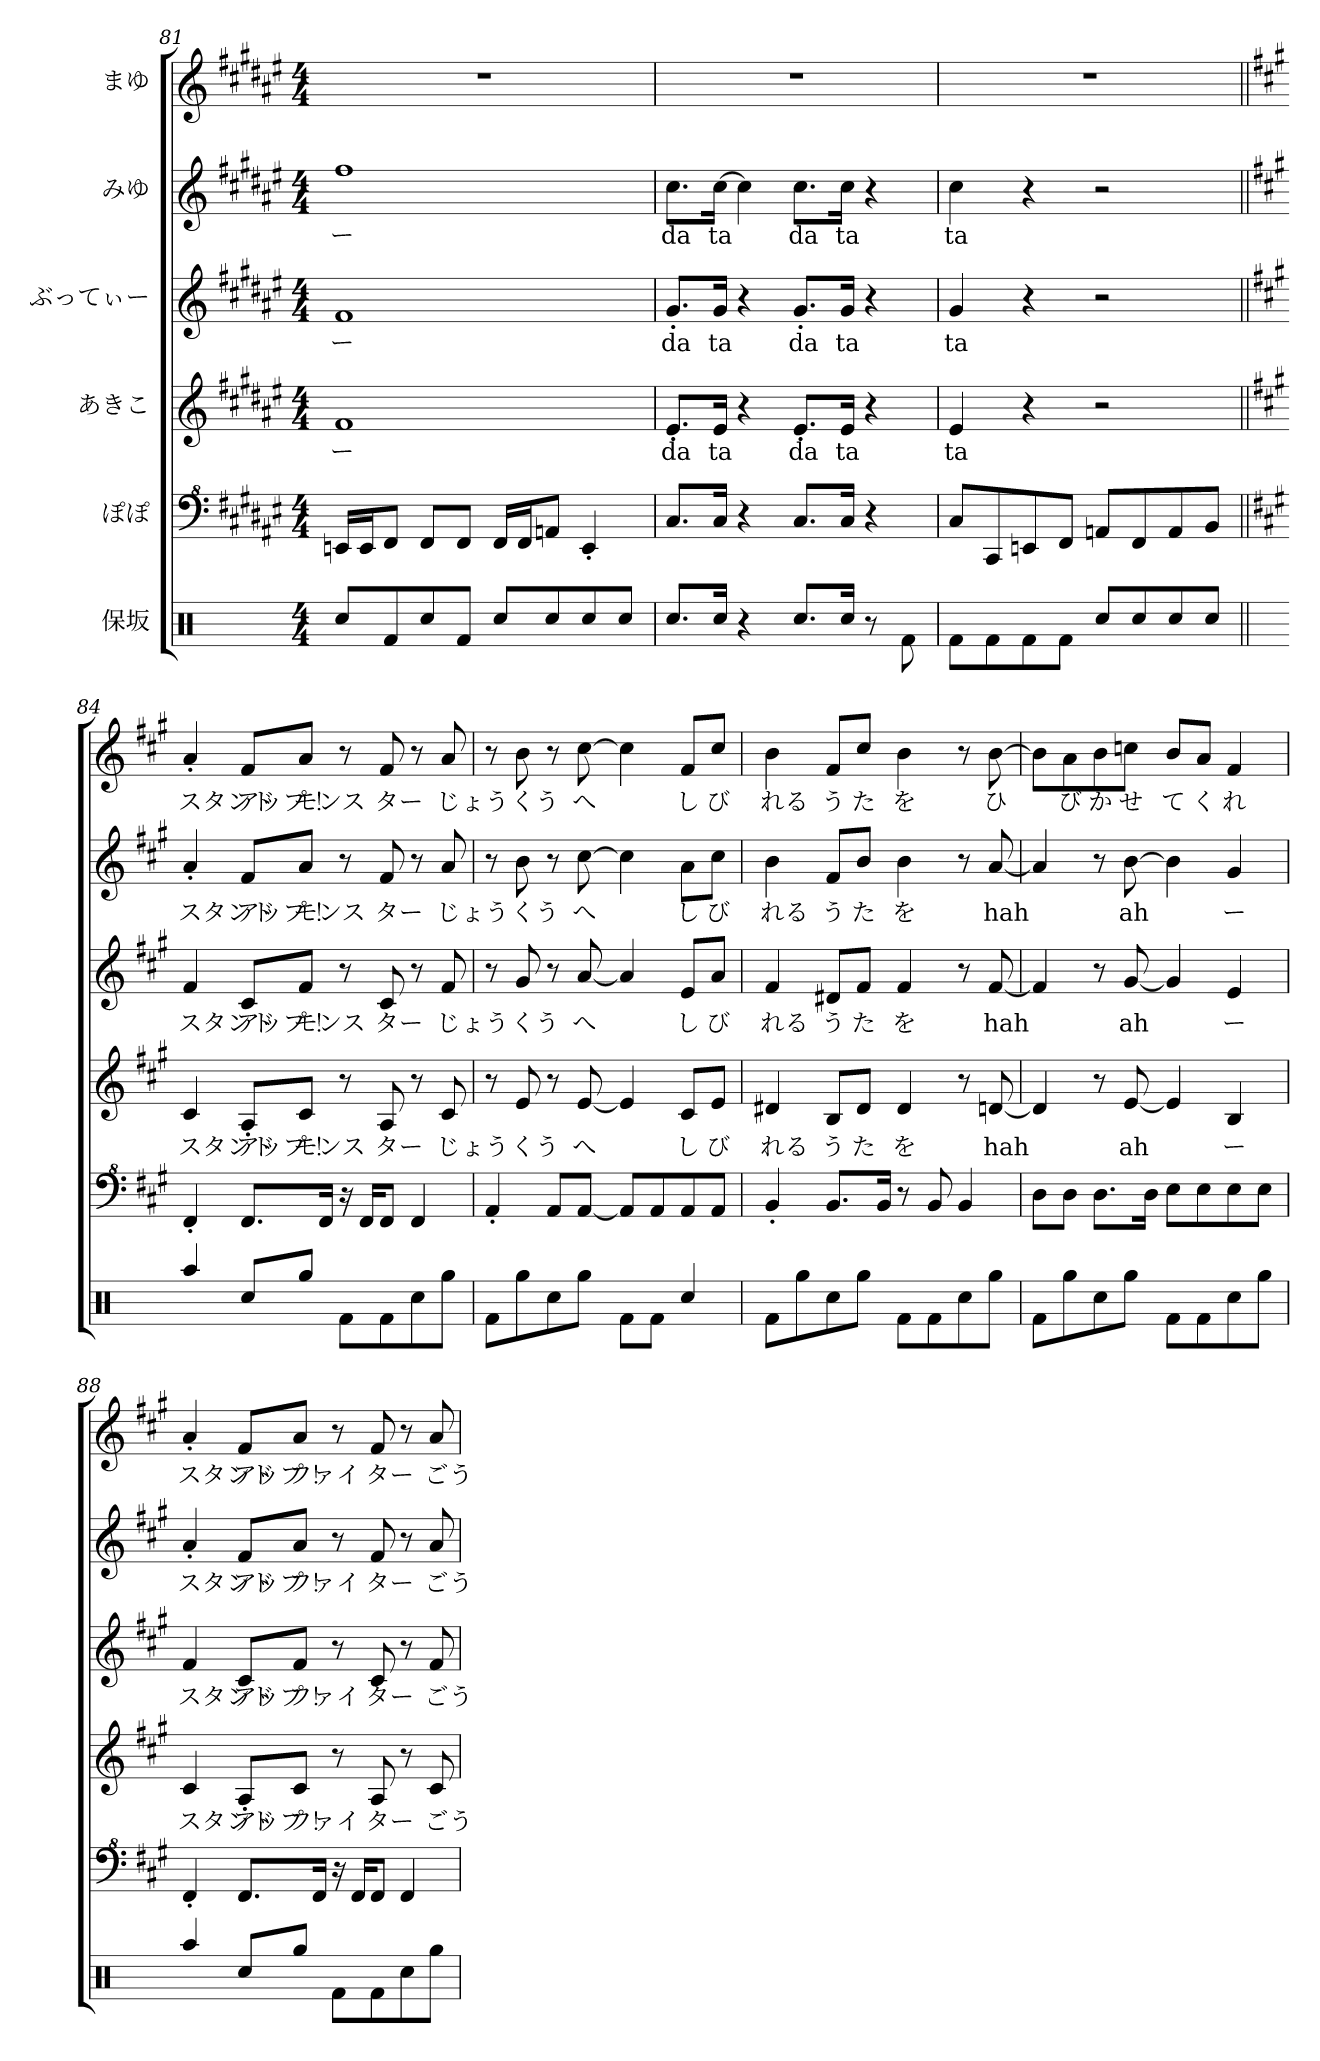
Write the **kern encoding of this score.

**kern	**kern	**kern	**text	**kern	**text	**kern	**text	**kern	**text
*part6	*part5	*part4	*part4	*part3	*part3	*part2	*part2	*part1	*part1
*staff6	*staff5	*staff4	*staff4	*staff3	*staff3	*staff2	*staff2	*staff1	*staff1
*I"保坂	*I"ぽぽ	*I"あきこ	*	*I"ぶってぃー	*	*I"みゆ	*	*I"まゆ	*
*clefX	*clefF^4	*clefG2	*	*clefG2	*	*clefG2	*	*clefG2	*
*k[]	*k[f#c#g#d#a#e#]	*k[f#c#g#d#a#e#]	*	*k[f#c#g#d#a#e#]	*	*k[f#c#g#d#a#e#]	*	*k[f#c#g#d#a#e#]	*
*M4/4	*M4/4	*M4/4	*	*M4/4	*	*M4/4	*	*M4/4	*
=81	=81	=81	=81	=81	=81	=81	=81	=81	=81
8Rcc/L	16EnLL	1f#	ー	1f#	ー	1ff#	ー	1r	.
.	16EJ	.	.	.	.	.	.	.	.
8Rf/	8F#J	.	.	.	.	.	.	.	.
8Rcc/	8F#L	.	.	.	.	.	.	.	.
8Rf/J	8F#J	.	.	.	.	.	.	.	.
8Rcc/L	16F#LL	.	.	.	.	.	.	.	.
.	16F#J	.	.	.	.	.	.	.	.
8Rcc/	8AnJ	.	.	.	.	.	.	.	.
8Rcc/	4E'	.	.	.	.	.	.	.	.
8Rcc/J	.	.	.	.	.	.	.	.	.
=82	=82	=82	=82	=82	=82	=82	=82	=82	=82
8.Rcc/L	8.c#L	8.e#'L	da	8.g#'L	da	8.cc#L	da	1r	.
16Rcc/Jk	16c#Jk	16e#Jk	ta	16g#Jk	ta	[16cc#Jk	ta	.	.
4r	4r	4r	.	4r	.	4cc#]	.	.	.
8.Rcc/L	8.c#L	8.e#'L	da	8.g#'L	da	8.cc#L	da	.	.
16Rcc/Jk	16c#Jk	16e#Jk	ta	16g#Jk	ta	16cc#Jk	ta	.	.
8r	4r	4r	.	4r	.	4r	.	.	.
8Rf\	.	.	.	.	.	.	.	.	.
=83	=83	=83	=83	=83	=83	=83	=83	=83	=83
8Rf\L	8c#L	4e#	ta	4g#	ta	4cc#	ta	1r	.
8Rf\	8C#	.	.	.	.	.	.	.	.
8Rf\	8En	4r	.	4r	.	4r	.	.	.
8Rf\J	8F#J	.	.	.	.	.	.	.	.
8Rcc/L	8AnL	2r	.	2r	.	2r	.	.	.
8Rcc/	8F#	.	.	.	.	.	.	.	.
8Rcc/	8A	.	.	.	.	.	.	.	.
8Rcc/J	8BJ	.	.	.	.	.	.	.	.
=84||	=84||	=84||	=84||	=84||	=84||	=84||	=84||	=84||	=84||
*	*k[f#c#g#]	*k[f#c#g#]	*	*k[f#c#g#]	*	*k[f#c#g#]	*	*k[f#c#g#]	*
4Raa/	4F#'	4c#	スタンド	4f#	スタンド	4a'	スタンド	4a'	スタンド
8Rcc/L	8.F#L	8A'L	アップ！	8c#L	アップ！	8f#L	アップ！	8f#L	アップ！
8Rgg/J	.	8c#J	モンス	8f#J	モンス	8aJ	モンス	8aJ	モンス
.	16F#Jk	.	.	.	.	.	.	.	.
8Rf\L	16r	8r	.	8r	.	8r	.	8r	.
.	16F#KL	.	.	.	.	.	.	.	.
8Rf\	8F#J	8A	ター	8c#	ター	8f#	ター	8f#	ター
8Rcc\	4F#	8r	.	8r	.	8r	.	8r	.
8Rgg\J	.	8c#	じょう	8f#	じょう	8a	じょう	8a	じょう
=85	=85	=85	=85	=85	=85	=85	=85	=85	=85
8Rf\L	4A'	8r	.	8r	.	8r	.	8r	.
8Rgg\	.	8e	くう	8g#	くう	8b	くう	8b	くう
8Rcc\	8AL	8r	.	8r	.	8r	.	8r	.
8Rgg\J	[8AJ	[8e	へ	[8a	へ	[8cc#	へ	[8cc#	へ
8Rf\L	8AL]	4e]	.	4a]	.	4cc#]	.	4cc#]	.
8Rf\J	8A	.	.	.	.	.	.	.	.
4Rcc/	8A	8c#L	し	8eL	し	8aL	し	8f#L	し
.	8AJ	8eJ	び	8aJ	び	8cc#J	び	8cc#J	び
=86	=86	=86	=86	=86	=86	=86	=86	=86	=86
8Rf\L	4B'	4d#X	れる	4f#	れる	4b	れる	4b	れる
8Rgg\	.	.	.	.	.	.	.	.	.
8Rcc\	8.BL	8BL	う	8d#XL	う	8f#L	う	8f#L	う
8Rgg\J	.	8d#J	た	8f#J	た	8bJ	た	8cc#J	た
.	16BJk	.	.	.	.	.	.	.	.
8Rf\L	8r	4d#	を	4f#	を	4b	を	4b	を
8Rf\	8B	.	.	.	.	.	.	.	.
8Rcc\	4B	8r	.	8r	.	8r	.	8r	.
8Rgg\J	.	[8dn	hah	[8f#	hah	[8a	hah	[8b	ひ
=87	=87	=87	=87	=87	=87	=87	=87	=87	=87
8Rf\L	8dL	4d]	.	4f#]	.	4a]	.	8bL]	.
8Rgg\	8dJ	.	.	.	.	.	.	8a	び
8Rcc\	8.dL	8r	.	8r	.	8r	.	8b	か
8Rgg\J	.	[8e	ah	[8g#	ah	[8b	ah	8ccnJ	せ
.	16dJk	.	.	.	.	.	.	.	.
8Rf\L	8eL	4e]	.	4g#]	.	4b]	.	8bL	て
8Rf\	8e	.	.	.	.	.	.	8aJ	く
8Rcc\	8e	4B	ー	4e	ー	4g#	ー	4f#	れ
8Rgg\J	8eJ	.	.	.	.	.	.	.	.
=88	=88	=88	=88	=88	=88	=88	=88	=88	=88
4Raa/	4F#'	4c#	スタンド	4f#	スタンド	4a'	スタンド	4a'	スタンド
8Rcc/L	8.F#L	8A'L	アップ！	8c#L	アップ！	8f#L	アップ！	8f#L	アップ！
8Rgg/J	.	8c#J	ファイ	8f#J	ファイ	8aJ	ファイ	8aJ	ファイ
.	16F#Jk	.	.	.	.	.	.	.	.
8Rf\L	16r	8r	.	8r	.	8r	.	8r	.
.	16F#KL	.	.	.	.	.	.	.	.
8Rf\	8F#J	8A	ター	8c#	ター	8f#	ター	8f#	ター
8Rcc\	4F#	8r	.	8r	.	8r	.	8r	.
8Rgg\J	.	8c#	ごう	8f#	ごう	8a	ごう	8a	ごう
=	=	=	=	=	=	=	=	=	=
*-	*-	*-	*-	*-	*-	*-	*-	*-	*-
